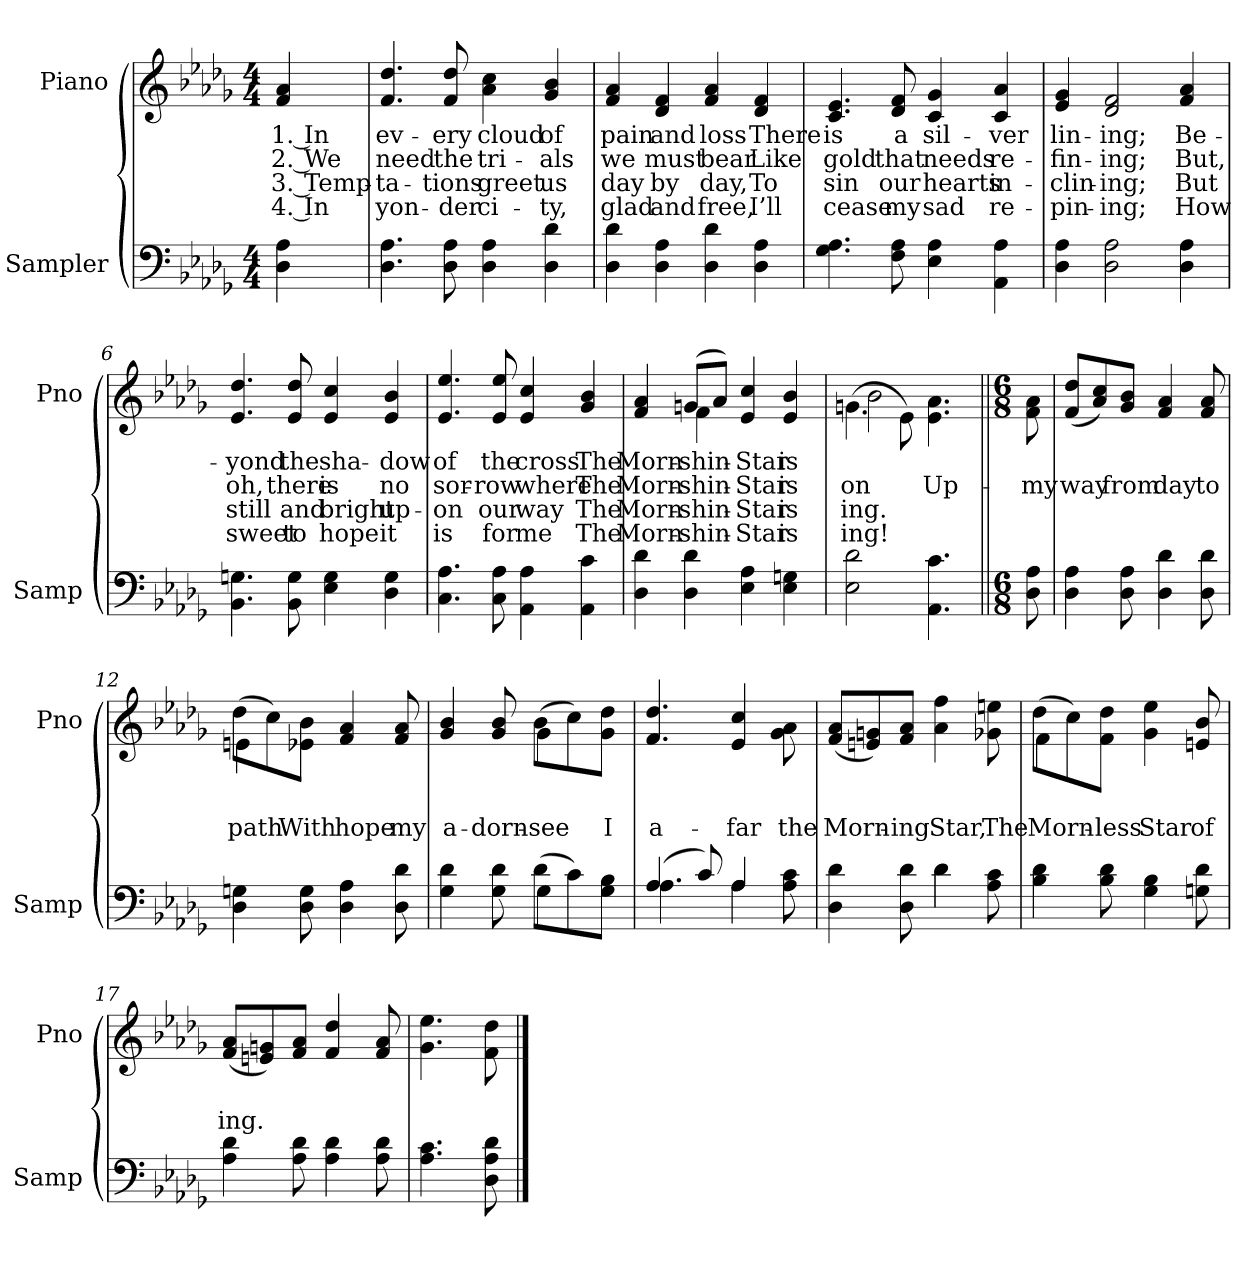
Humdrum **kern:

**kern	**kern	**text	**text	**text	**text
*part2	*part1	*part1	*part1	*part1	*part1
*staff2	*staff1	*staff1	*staff1	*staff1	*staff1
*I"Sampler	*I"Piano	*	*	*	*
*I'Samp	*I'Pno	*	*	*	*
*clefF4	*clefG2	*	*	*	*
*k[b-e-a-d-g-]	*k[b-e-a-d-g-]	*	*	*	*
*D-:	*D-:	*	*	*	*
*M4/4	*M4/4	*	*	*	*
=1	=1	=1	=1	=1	=1
4D- 4A-	4f 4a-	1. In	2. We	3. Temp-	4. In
=2	=2	=2	=2	=2	=2
4.D- 4.A-	4.f 4.dd-	ev-	need	-ta-	yon-
8D- 8A-	8f 8dd-	-ery	the	-tions	-der
4D- 4A-	4a- 4cc	cloud	tri-	greet	ci-
4D- 4d-	4g- 4b-	of	-als	us	-ty,
=3	=3	=3	=3	=3	=3
4D- 4d-	4f 4a-	pain	we	day	glad
4D- 4A-	4d- 4f	and	must	by	and
4D- 4d-	4f 4a-	loss	bear	day,	free,
4D- 4A-	4d- 4f	There	Like	To	I’ll
=4	=4	=4	=4	=4	=4
4.G- 4.A-	4.c 4.e-	is	gold	sin	cease
8F 8A-	8d- 8f	a	that	our	my
4E- 4A-	4c 4g-	sil-	needs	hearts	sad
4AA- 4A-	4c 4a-	-ver	re-	in-	re-
=5	=5	=5	=5	=5	=5
4D- 4A-	4e- 4g-	lin-	-fin-	-clin-	-pin-
2D- 2A-	2d- 2f	-ing;	-ing;	-ing;	-ing;
4D- 4A-	4f 4a-	Be-	But,	But	How
=6	=6	=6	=6	=6	=6
4.BB- 4.Gn	4.e- 4.dd-	-yond	oh,	still	sweet
8BB- 8G	8e- 8dd-	the	there	and	to
4E- 4G	4e- 4cc	sha-	is	bright	hope
4D- 4G	4e- 4b-	-dow	no	up-	it
=7	=7	=7	=7	=7	=7
4.C 4.A-	4.e- 4.ee-	of	sor-	-on	is
8C 8A-	8e- 8ee-	the	-row	our	for
4AA- 4A-	4e- 4cc	cross	where	way	me
4AA- 4c	4g- 4b-	The	The	The	The
=8	=8	=8	=8	=8	=8
*	*^	*	*	*	*
4D- 4d-	4f 4a-	4ryy	Morn-	Morn-	Morn-	Morn-
4D- 4d-	(8gn/L	4f	shin-	shin-	shin-	shin-
.	8a-/J)	.	.	.	.	.
4E- 4A-	4e- 4cc	2ryy	Star	Star	Star	Star
4E- 4Gn	4e- 4b-	.	is	is	is	is
=9	=9	=9	=9	=9	=9	=9
2E- 2d-	(4.gn\	2b-	.	-on	-ing.	-ing!
.	8e-\)	.	.	.	.	.
4.AA- 4.c	4.e-\ 4.a-\	4.ryy	.	Up-	.	.
*	*v	*v	*	*	*	*
=10||	=10||	=10||	=10||	=10||	=10||
*M6/8	*M6/8	*	*	*	*
*	*^	*	*	*	*
!	!LO:TX:t=Refrain	!	!	!	!	!
*	*v	*v	*	*	*	*
8D- 8A-	8f\ 8a-\	.	my	.	.
=11	=11	=11	=11	=11	=11
4D- 4A-	(8f/ 8dd-/L	.	way	.	.
.	8a-/ 8cc/)	.	.	.	.
8D- 8A-	8g-/ 8b-/J	.	from	.	.
4D- 4d-	4f 4a-	.	day	.	.
8D- 8d-	8f 8a-	.	to	.	.
=12	=12	=12	=12	=12	=12
*	*^	*	*	*	*
4D- 4Gn	(8dd-\L	4en	.	path	.	.
.	8cc\)	.	.	.	.	.
8D- 8G	8e-\ 8b-\J	2ryy	.	With	.	.
4D- 4A-	4f 4a-	.	.	hope	.	.
8D- 8d-	8f 8a-	.	.	my	.	.
=13	=13	=13	=13	=13	=13	=13
*^	*	*	*	*	*	*
4G- 4d-	4.ryy	4g- 4b-	4.ryy	.	a-	.	.
8G- 8d-	.	8g- 8b-	.	.	-dorn-	.	.
(8d-\L	4G-	(8b-\L	4g-	.	see	.	.
8c\)	.	8cc\)	.	.	.	.	.
8G-\ 8B-\J	8ryy	8g-\ 8dd-\J	8ryy	.	I	.	.
*	*	*v	*v	*	*	*	*
=14	=14	=14	=14	=14	=14	=14
(4A-/	4.A-	4.f 4.dd-	.	a-	.	.
8c/)	.	.	.	.	.	.
4A-/	4A-	4e- 4cc	.	-far	.	.
8A- 8c	8ryy	8g-\ 8a-\	.	the	.	.
=15	=15	=15	=15	=15	=15	=15
4D- 4d-	4.ryy	(8f/ 8a-/L	.	Morn-	.	.
.	.	8en/ 8gn/)	.	.	.	.
8D- 8d-	.	8f/ 8a-/J	.	-ing	.	.
4d-\	4d-	4a- 4ff	.	Star,	.	.
8A- 8c	8ryy	8g-X 8een	.	The	.	.
*v	*v	*	*	*	*	*
=16	=16	=16	=16	=16	=16
*	*^	*	*	*	*
4B- 4d-	(8dd-\L	4f	.	Morn-	.	.
.	8cc\)	.	.	.	.	.
8B- 8d-	8f\ 8dd-\J	2ryy	.	-less	.	.
4G- 4B-	4g- 4ee-	.	.	Star	.	.
8Gn 8d-	8en 8b-	.	.	of	.	.
*	*v	*v	*	*	*	*
=17	=17	=17	=17	=17	=17
4A- 4d-	(8f/ 8a-/L	.	-ing.	.	.
.	8en/ 8gn/)	.	.	.	.
8A- 8d-	8f/ 8a-/J	.	.	.	.
4A- 4d-	4f 4dd-	.	.	.	.
8A- 8d-	8f 8a-	.	.	.	.
=18	=18	=18	=18	=18	=18
4.A- 4.c	4.g- 4.ee-	.	.	.	.
8D- 8A- 8d-	8f\ 8dd-\	.	.	.	.
==	==	==	==	==	==
*-	*-	*-	*-	*-	*-
